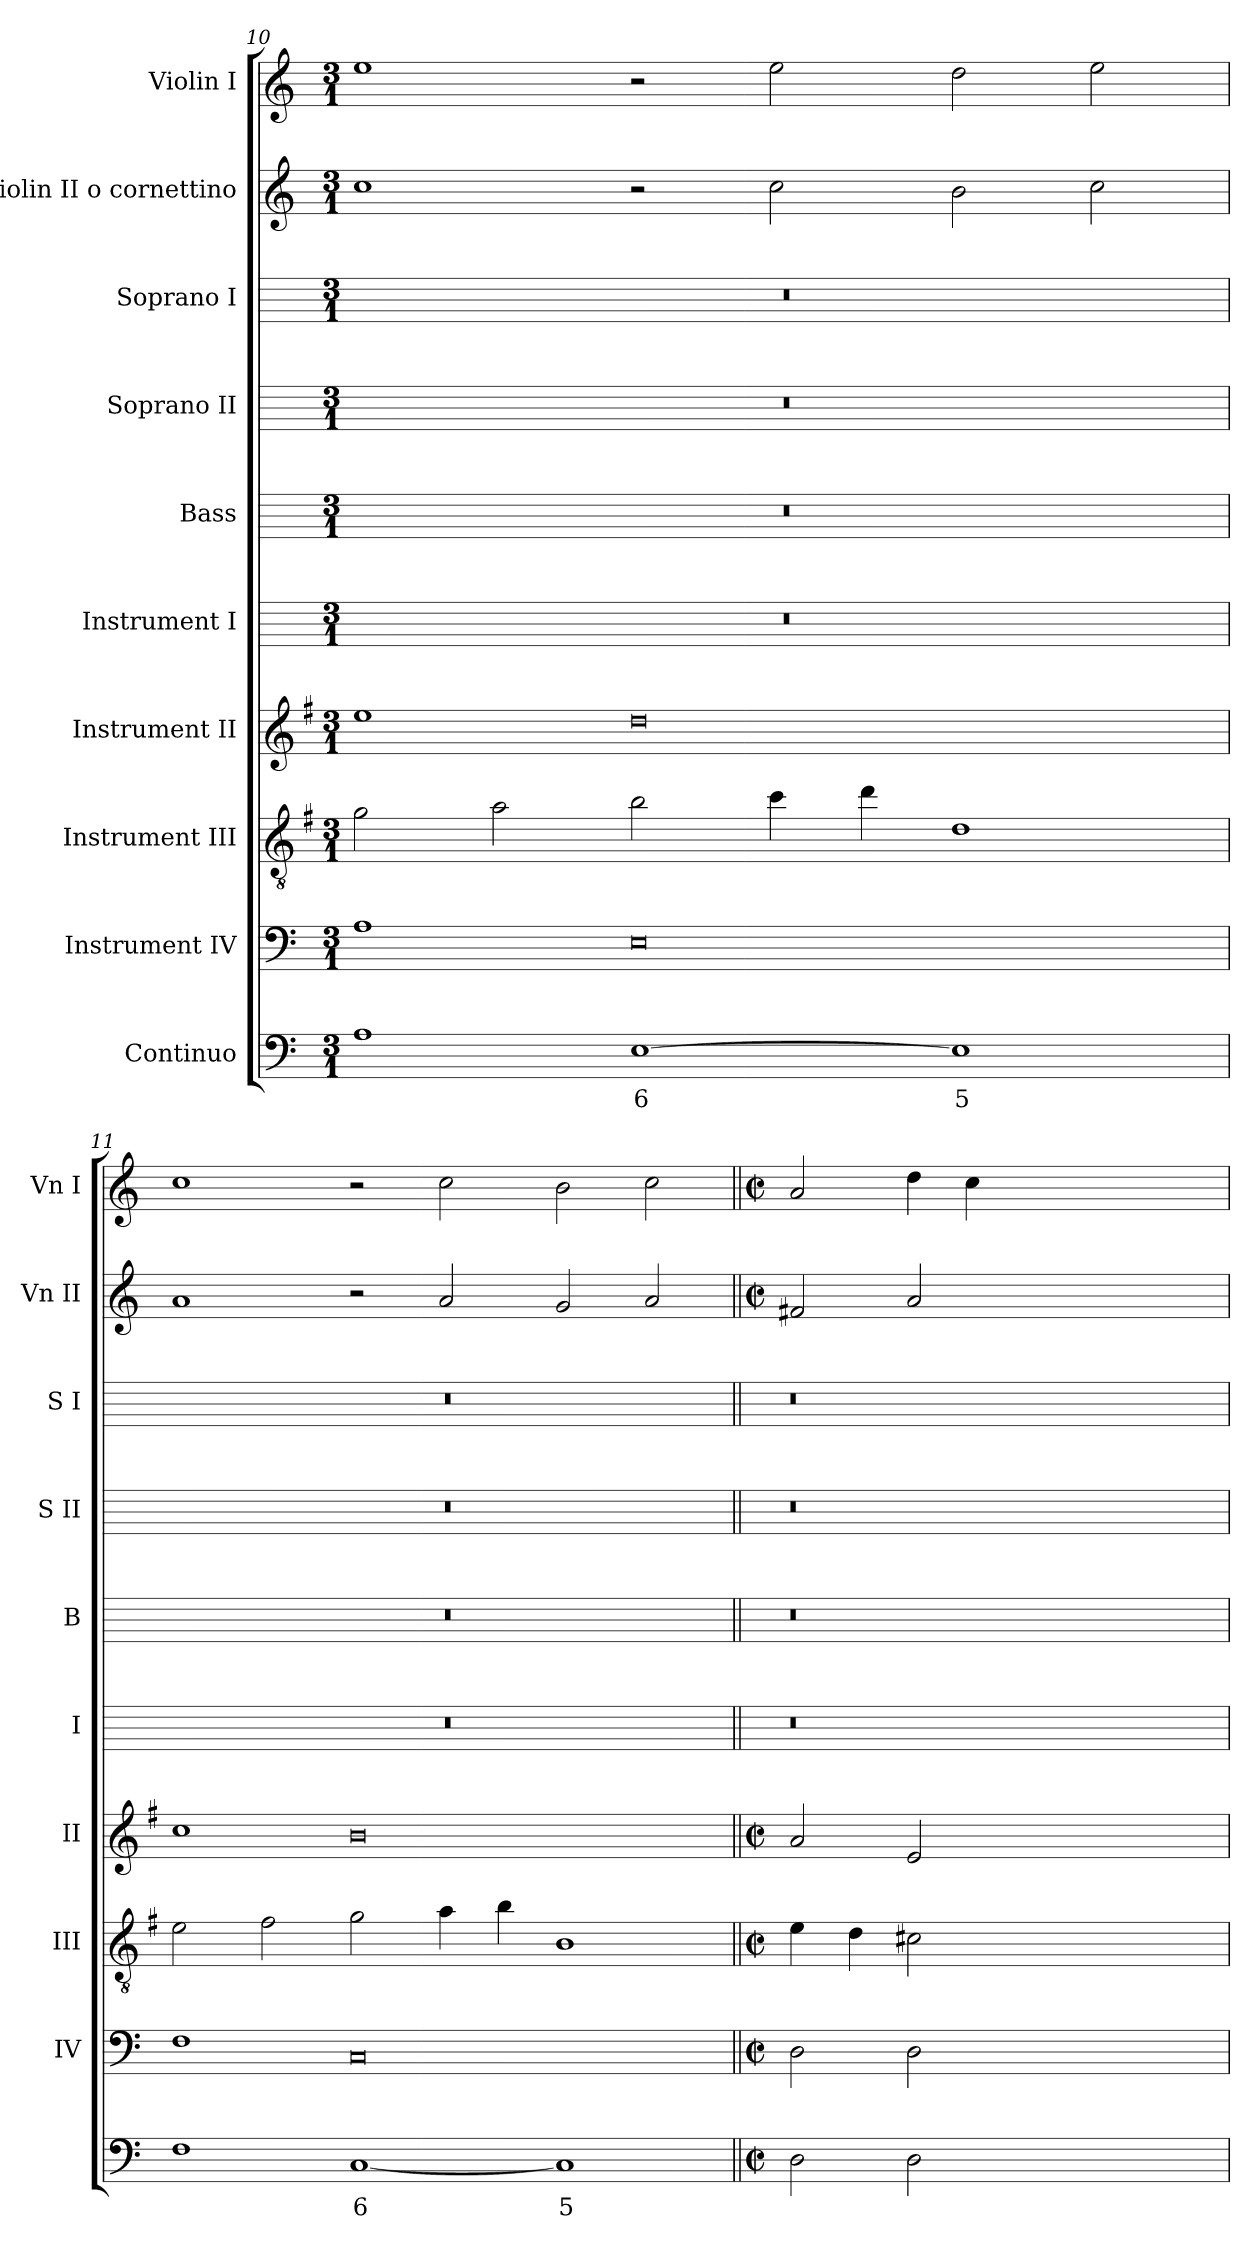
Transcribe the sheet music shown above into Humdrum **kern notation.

**kern	**text	**kern	**kern	**kern	**kern	**kern	**kern	**kern	**kern	**kern
*part10	*part10	*part9	*part8	*part7	*part6	*part5	*part4	*part3	*part2	*part1
*staff10	*staff10	*staff9	*staff8	*staff7	*staff6	*staff5	*staff4	*staff3	*staff2	*staff1
*I"Continuo	*	*I"Instrument IV	*I"Instrument III	*I"Instrument II	*I"Instrument I	*I"Bass	*I"Soprano II	*I"Soprano I	*I"Violin II o cornettino	*I"Violin I
*	*	*I'IV	*I'III	*I'II	*I'I	*I'B	*I'S II	*I'S I	*I'Vn II	*I'Vn I
*clefF4	*	*clefF4	*clefGv2	*clefG2	*	*	*	*	*clefG2	*clefG2
*	*	*	*ITrd4c7	*ITrd4c7	*ITrd4c7	*	*	*	*	*
*k[]	*	*k[]	*k[]	*k[]	*	*	*	*	*k[]	*k[]
*C:	*	*C:	*C:	*C:	*	*	*	*	*C:	*C:
*M3/1	*	*M3/1	*M3/1	*M3/1	*M3/1	*M3/1	*M3/1	*M3/1	*M3/1	*M3/1
=10	=10	=10	=10	=10	=10	=10	=10	=10	=10	=10
1A	.	1A	2c	1a	0.r	0.r	0.r	0.r	1cc	1ee
.	.	.	2d	.	.	.	.	.	.	.
!	!LO:LY:b	!	!	!	!	!	!	!	!	!
[1E	6	0E	2e	0g	.	.	.	.	2r	2r
.	.	.	4f	.	.	.	.	.	2cc	2ee
.	.	.	4g	.	.	.	.	.	.	.
!	!LO:LY:b	!	!	!	!	!	!	!	!	!
1E]	5	.	1G	.	.	.	.	.	2b\	2dd
.	.	.	.	.	.	.	.	.	2cc	2ee
=11	=11	=11	=11	=11	=11	=11	=11	=11	=11	=11
1F	.	1F	2A	1f	0.r	0.r	0.r	0.r	1a	1cc
.	.	.	2B	.	.	.	.	.	.	.
!	!LO:LY:b	!	!	!	!	!	!	!	!	!
[1C	6	0C	2c	0e	.	.	.	.	2r	2r
.	.	.	4d	.	.	.	.	.	2a	2cc
.	.	.	4e	.	.	.	.	.	.	.
!	!LO:LY:b	!	!	!	!	!	!	!	!	!
1C]	5	.	1E	.	.	.	.	.	2g	2b
.	.	.	.	.	.	.	.	.	2a	2cc
=12||	=12||	=12||	=12||	=12||	=12||	=12||	=12||	=12||	=12||	=12||
*M2/2	*	*M2/2	*M2/2	*M2/2	*	*	*	*	*M2/2	*M2/2
*met(c|)	*	*met(c|)	*met(c|)	*met(c|)	*	*	*	*	*met(c|)	*met(c|)
2D	.	2D	4A	2d	0.r	0.r	0.r	0.r	2f#X	2a
.	.	.	4G	.	.	.	.	.	.	.
2D	.	2D	2F#X	2A	.	.	.	.	2a	4dd
.	.	.	.	.	.	.	.	.	.	4cc
0ryy	.	0ryy	0ryy	0ryy	.	.	.	.	0ryy	0ryy
=	=	=	=	=	=	=	=	=	=	=
*-	*-	*-	*-	*-	*-	*-	*-	*-	*-	*-
